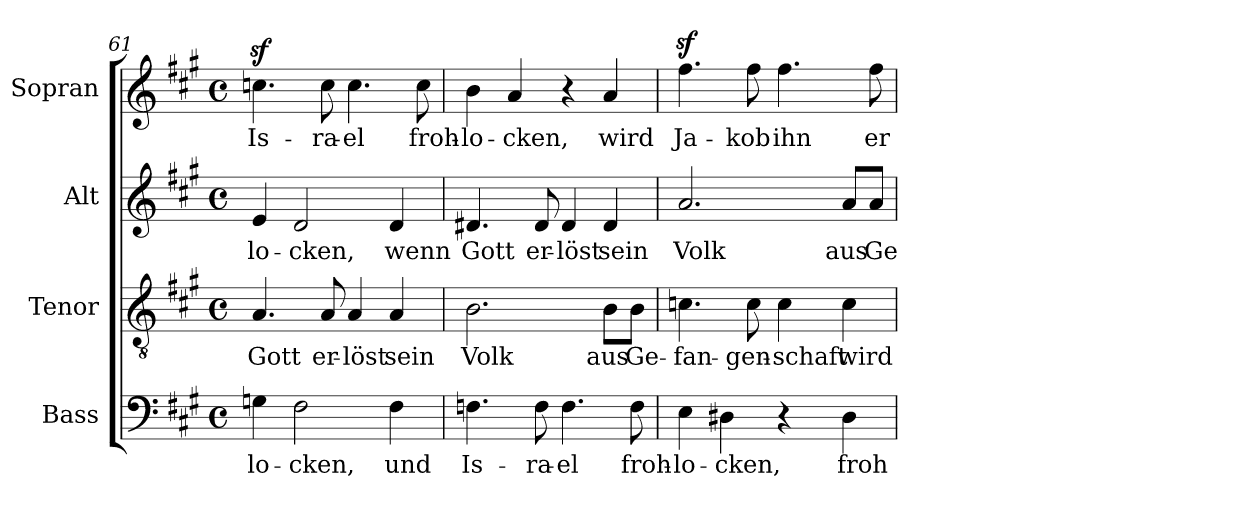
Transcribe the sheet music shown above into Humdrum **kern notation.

**kern	**text	**kern	**text	**kern	**text	**kern	**text
*part4	*part4	*part3	*part3	*part2	*part2	*part1	*part1
*staff4	*staff4	*staff3	*staff3	*staff2	*staff2	*staff1	*staff1
*I"Bass	*	*I"Tenor	*	*I"Alt	*	*I"Sopran	*
*I'B.	*	*I'T.	*	*I'A.	*	*I'S.	*
*clefF4	*	*clefGv2	*	*clefG2	*	*clefG2	*
*k[f#c#g#]	*	*k[f#c#g#]	*	*k[f#c#g#]	*	*k[f#c#g#]	*
*A:	*	*A:	*	*A:	*	*A:	*
*M4/4	*	*M4/4	*	*M4/4	*	*M4/4	*
*met(c)	*	*met(c)	*	*met(c)	*	*met(c)	*
=61	=61	=61	=61	=61	=61	=61	=61
!	!LO:LY:b	!	!LO:LY:b	!	!LO:LY:b	!	!LO:LY:b
4Gn\	-lo-	4.A/	Gott	4e/	-lo-	4.ccnz>\	Is-
!	!LO:LY:b	!	!	!	!LO:LY:b	!	!
2F#\	-cken,	.	.	2d/	-cken,	.	.
!	!	!	!LO:LY:b	!	!	!	!LO:LY:b
.	.	8A/	er-	.	.	8cc\	-ra-
!	!	!	!LO:LY:b	!	!	!	!LO:LY:b
.	.	4A/	-löst	.	.	4.cc\	-el
!	!LO:LY:b	!	!LO:LY:b	!	!LO:LY:b	!	!
4F#\	und	4A/	sein	4d/	wenn	.	.
!	!	!	!	!	!	!	!LO:LY:b
.	.	.	.	.	.	8cc\	froh-
=62	=62	=62	=62	=62	=62	=62	=62
!	!LO:LY:b	!	!LO:LY:b	!	!LO:LY:b	!	!LO:LY:b
4.Fn\	Is-	2.B\	Volk	4.d#X/	Gott	4b\	-lo-
!	!	!	!	!	!	!	!LO:LY:b
.	.	.	.	.	.	4a/	-cken,
!	!LO:LY:b	!	!	!	!LO:LY:b	!	!
8F\	-ra-	.	.	8d#/	er-	.	.
!	!LO:LY:b	!	!	!	!LO:LY:b	!	!
4.F\	-el	.	.	4d#/	-löst	4r	.
!	!	!	!LO:LY:b	!	!LO:LY:b	!	!LO:LY:b
.	.	8B\L	aus	4d#/	sein	4a/	wird
!	!LO:LY:b	!	!LO:LY:b	!	!	!	!
8F\	froh-	8B\J	Ge-	.	.	.	.
=63	=63	=63	=63	=63	=63	=63	=63
!	!LO:LY:b	!	!LO:LY:b	!	!LO:LY:b	!	!LO:LY:b
4E\	-lo-	4.cn\	-fan-	2.a/	Volk	4.ff#z>\	Ja-
!	!LO:LY:b	!	!	!	!	!	!
4D#X\	-cken,	.	.	.	.	.	.
!	!	!	!LO:LY:b	!	!	!	!LO:LY:b
.	.	8c\	-gen-	.	.	8ff#\	-kob
!	!	!	!LO:LY:b	!	!	!	!LO:LY:b
4r	.	4c\	-schaft	.	.	4.ff#\	ihn
!	!LO:LY:b	!	!LO:LY:b	!	!LO:LY:b	!	!
4D#\	froh-	4c\	wird	8a/L	aus	.	.
!	!	!	!	!	!LO:LY:b	!	!LO:LY:b
.	.	.	.	8a/J	Ge-	8ff#\	er-
=	=	=	=	=	=	=	=
*-	*-	*-	*-	*-	*-	*-	*-
